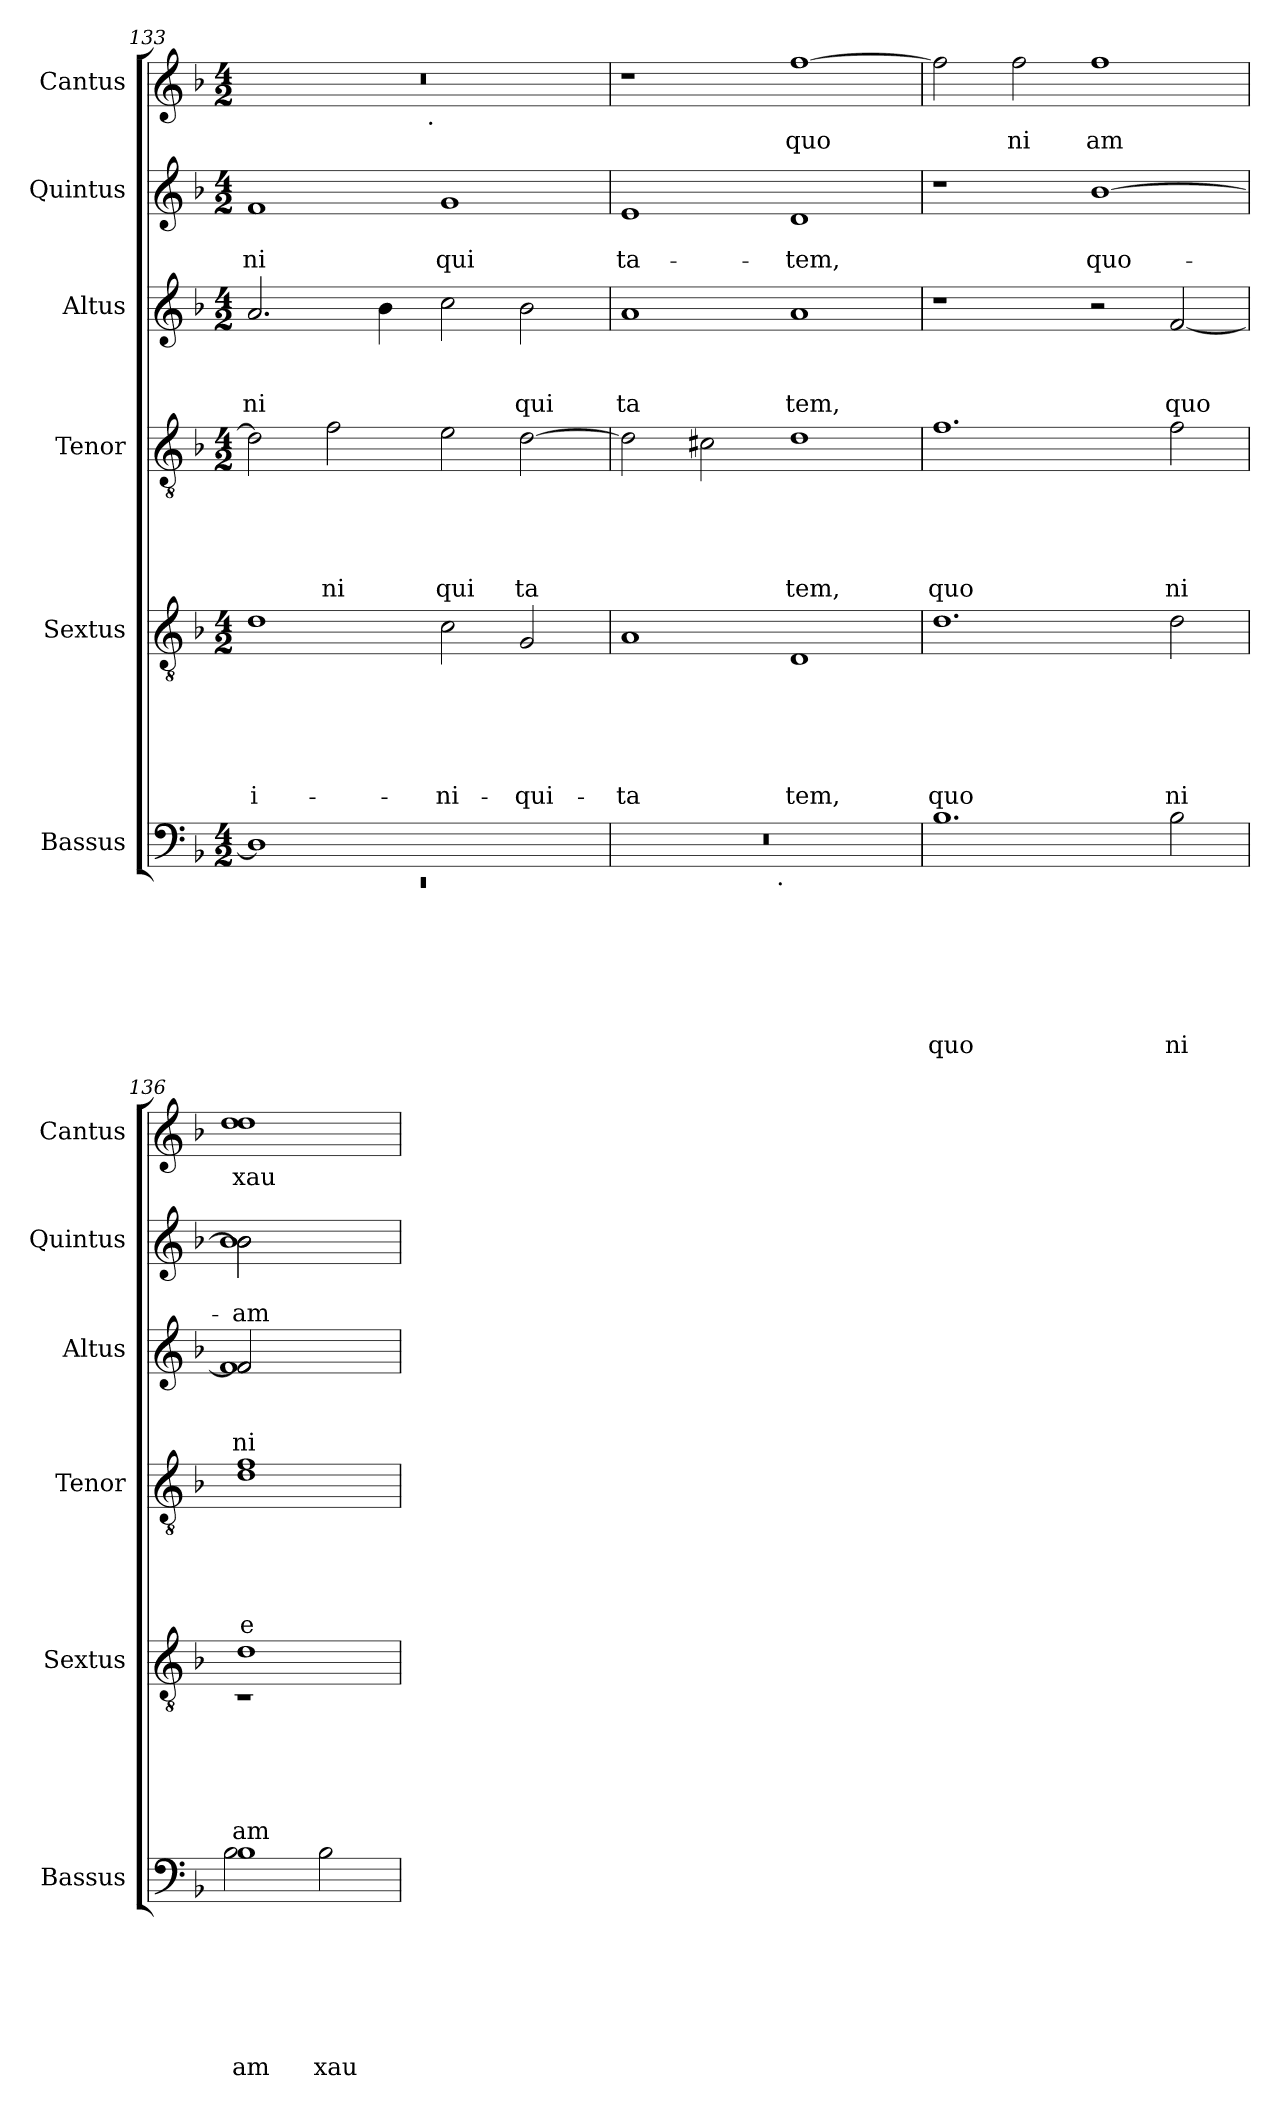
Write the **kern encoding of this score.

**kern	**text	**text	**text	**text	**text	**text	**text	**kern	**text	**text	**text	**text	**text	**text	**kern	**text	**text	**text	**text	**text	**kern	**text	**text	**text	**kern	**text	**text	**kern	**text
*part6	*part6	*part6	*part6	*part6	*part6	*part6	*part6	*part5	*part5	*part5	*part5	*part5	*part5	*part5	*part4	*part4	*part4	*part4	*part4	*part4	*part3	*part3	*part3	*part3	*part2	*part2	*part2	*part1	*part1
*staff6	*staff6	*staff6	*staff6	*staff6	*staff6	*staff6	*staff6	*staff5	*staff5	*staff5	*staff5	*staff5	*staff5	*staff5	*staff4	*staff4	*staff4	*staff4	*staff4	*staff4	*staff3	*staff3	*staff3	*staff3	*staff2	*staff2	*staff2	*staff1	*staff1
*I"Bassus	*	*	*	*	*	*	*	*I"Sextus	*	*	*	*	*	*	*I"Tenor	*	*	*	*	*	*I"Altus	*	*	*	*I"Quintus	*	*	*I"Cantus	*
*I'Bassus	*	*	*	*	*	*	*	*I'Sextus	*	*	*	*	*	*	*I'Tenor	*	*	*	*	*	*I'Altus	*	*	*	*I'Quintus	*	*	*I'Cantus	*
*clefF4	*	*	*	*	*	*	*	*clefGv2	*	*	*	*	*	*	*clefGv2	*	*	*	*	*	*clefG2	*	*	*	*clefG2	*	*	*clefG2	*
*k[b-]	*	*	*	*	*	*	*	*k[b-]	*	*	*	*	*	*	*k[b-]	*	*	*	*	*	*k[b-]	*	*	*	*k[b-]	*	*	*k[b-]	*
*F:	*	*	*	*	*	*	*	*F:	*	*	*	*	*	*	*F:	*	*	*	*	*	*F:	*	*	*	*F:	*	*	*F:	*
*M4/2	*	*	*	*	*	*	*	*M4/2	*	*	*	*	*	*	*M4/2	*	*	*	*	*	*M4/2	*	*	*	*M4/2	*	*	*M4/2	*
=133	=133	=133	=133	=133	=133	=133	=133	=133	=133	=133	=133	=133	=133	=133	=133	=133	=133	=133	=133	=133	=133	=133	=133	=133	=133	=133	=133	=133	=133
*^	*	*	*	*	*	*	*	*	*	*	*	*	*	*	*	*	*	*	*	*	*	*	*	*	*	*	*	*	*
!	!LO:N:vis=1	!	!	!	!	!	!	!	!	!	!	!	!	!	!LO:LY:b	!	!	!	!	!	!	!	!	!	!LO:LY:b	!	!	!LO:LY:b	!	!
*	*	*	*	*	*	*	*	*	*	*	*	*	*	*	*	*	*	*	*	*	*	*	*	*	*	*	*	*	*^	*
1D]	0rEE	.	.	.	.	.	.	.	1d	.	.	.	.	.	i-	2d\]	.	.	.	.	.	2.a/	.	.	ni	1f	.	ni	0r	2ryy	.
!	!	!	!	!	!	!	!	!	!	!	!	!	!	!	!	!	!	!	!	!	!LO:LY:b	!	!	!	!	!	!	!	!	!	!
.	.	.	.	.	.	.	.	.	.	.	.	.	.	.	.	2f\	.	.	.	.	ni	.	.	.	.	.	.	.	.	4...ryy	.
.	.	.	.	.	.	.	.	.	.	.	.	.	.	.	.	.	.	.	.	.	.	4b-\	.	.	.	.	.	.	.	.	.
!	!	!	!	!	!	!	!	!	!	!	!	!	!	!	!	!	!	!	!	!	!	!	!	!	!	!	!	!	!	!LO:TX:b:t=.	!
.	.	.	.	.	.	.	.	.	.	.	.	.	.	.	.	.	.	.	.	.	.	.	.	.	.	.	.	.	.	1ryy	.
!	!	!	!	!	!	!	!	!	!	!	!	!	!	!	!LO:LY:b	!	!	!	!	!	!LO:LY:b	!	!	!	!	!	!	!LO:LY:b	!	!	!
1ryy	.	.	.	.	.	.	.	.	2c\	.	.	.	.	.	-ni-	2e\	.	.	.	.	qui	2cc\	.	.	.	1g	.	qui	.	.	.
!	!	!	!	!	!	!	!	!	!	!	!	!	!	!	!LO:LY:b	!	!	!	!	!	!LO:LY:b	!	!	!	!LO:LY:b	!	!	!	!	!	!
.	.	.	.	.	.	.	.	.	2G/	.	.	.	.	.	-qui-	[>2d\	.	.	.	.	ta	2b-\	.	.	qui	.	.	.	.	.	.
.	.	.	.	.	.	.	.	.	.	.	.	.	.	.	.	.	.	.	.	.	.	.	.	.	.	.	.	.	.	32ryy	.
!!LO:PB:g=z
=134	=134	=134	=134	=134	=134	=134	=134	=134	=134	=134	=134	=134	=134	=134	=134	=134	=134	=134	=134	=134	=134	=134	=134	=134	=134	=134	=134	=134	=134	=134	=134
!	!	!	!	!	!	!	!	!	!	!	!	!	!	!	!LO:LY:b	!	!	!	!	!	!	!	!	!	!LO:LY:b	!	!	!LO:LY:b	!	!	!
*	*	*	*	*	*	*	*	*	*	*	*	*	*	*	*	*	*	*	*	*	*	*	*	*	*	*	*	*	*v	*v	*
0r	2ryy	.	.	.	.	.	.	.	1A	.	.	.	.	.	-ta	2d\]	.	.	.	.	.	1a	.	.	ta	1e	.	ta-	1r	.
.	4...ryy	.	.	.	.	.	.	.	.	.	.	.	.	.	.	2c#\	.	.	.	.	.	.	.	.	.	.	.	.	.	.
!	!LO:TX:b:t=.	!	!	!	!	!	!	!	!	!	!	!	!	!	!	!	!	!	!	!	!	!	!	!	!	!	!	!	!	!
.	1ryy	.	.	.	.	.	.	.	.	.	.	.	.	.	.	.	.	.	.	.	.	.	.	.	.	.	.	.	.	.
!	!	!	!	!	!	!	!	!	!	!	!	!	!	!	!LO:LY:b	!	!	!	!	!	!LO:LY:b	!	!	!	!LO:LY:b	!	!	!LO:LY:b	!	!LO:LY:b
.	.	.	.	.	.	.	.	.	1D	.	.	.	.	.	tem,	1d	.	.	.	.	tem,	1a	.	.	tem,	1d	.	-tem,	[>1ff	quo
.	32ryy	.	.	.	.	.	.	.	.	.	.	.	.	.	.	.	.	.	.	.	.	.	.	.	.	.	.	.	.	.
=135	=135	=135	=135	=135	=135	=135	=135	=135	=135	=135	=135	=135	=135	=135	=135	=135	=135	=135	=135	=135	=135	=135	=135	=135	=135	=135	=135	=135	=135	=135
!	!	!	!	!	!	!	!	!LO:LY:b	!	!	!	!	!	!	!LO:LY:b	!	!	!	!	!	!LO:LY:b	!	!	!	!	!	!	!	!	!
*v	*v	*	*	*	*	*	*	*	*	*	*	*	*	*	*	*	*	*	*	*	*	*	*	*	*	*	*	*	*	*
1.B-	.	.	.	.	.	.	quo	1.d	.	.	.	.	.	quo	1.f	.	.	.	.	quo	1r	.	.	.	1r	.	.	2ff\]	.
!	!	!	!	!	!	!	!	!	!	!	!	!	!	!	!	!	!	!	!	!	!	!	!	!	!	!	!	!	!LO:LY:b
.	.	.	.	.	.	.	.	.	.	.	.	.	.	.	.	.	.	.	.	.	.	.	.	.	.	.	.	2ff\	ni
!	!	!	!	!	!	!	!	!	!	!	!	!	!	!	!	!	!	!	!	!	!	!	!	!	!	!	!LO:LY:b	!	!LO:LY:b
.	.	.	.	.	.	.	.	.	.	.	.	.	.	.	.	.	.	.	.	.	2r	.	.	.	[>1b-	.	quo-	1ff	am
!	!	!	!	!	!	!	!LO:LY:b	!	!	!	!	!	!	!LO:LY:b	!	!	!	!	!	!LO:LY:b	!	!	!	!LO:LY:b	!	!	!	!	!
2B-\	.	.	.	.	.	.	ni	2d\	.	.	.	.	.	ni	2f\	.	.	.	.	ni	[<2f/	.	.	quo	.	.	.	.	.
=136	=136	=136	=136	=136	=136	=136	=136	=136	=136	=136	=136	=136	=136	=136	=136	=136	=136	=136	=136	=136	=136	=136	=136	=136	=136	=136	=136	=136	=136
!	!	!	!	!	!	!	!LO:LY:b	!	!	!	!	!	!	!	!	!	!	!	!	!	!	!	!	!	!	!	!	!	!
*^	*	*	*	*	*	*	*	*	*	*	*	*	*	*	*	*	*	*	*	*	*	*	*	*	*	*	*	*	*
!	!	!	!	!	!	!	!	!LO:LY:b	!	!	!	!	!	!	!LO:LY:b	!	!	!	!	!	!LO:LY:b	!	!	!	!LO:LY:b	!	!	!	!	!
*	*	*	*	*	*	*	*	*	*^	*	*	*	*	*	*	*	*	*	*	*	*	*^	*	*	*	*	*	*	*	*
*	*	*	*	*	*	*	*	*	*	*	*	*	*	*	*	*	*	*	*	*	*	*	*	*^	*	*	*	*	*	*	*	*
!	!	!	!	!	!	!	!	!	!	!	!	!	!	!	!	!	!	!	!	!	!	!	!	!	!	!	!	!LO:LY:b	!	!	!LO:LY:b	!	!
*	*	*	*	*	*	*	*	*	*	*	*	*	*	*	*	*	*	*	*	*	*	*	*	*	*	*	*	*	*^	*	*	*	*
*	*	*	*	*	*	*	*	*	*	*	*	*	*	*	*	*	*	*	*	*	*	*	*	*	*	*	*	*	*	*^	*	*	*	*
!	!	!	!	!	!	!	!	!	!	!	!	!	!	!	!	!	!	!	!	!	!	!	!	!	!	!	!	!	!	!	!	!	!LO:LY:b	!	!LO:LY:b
1B-	2B-\	.	.	.	.	.	.	am	1d	1rC	.	.	.	.	.	am	1d 1f	.	.	.	.	e	2f/]	1f	2f/	.	.	ni	2b-\]	2b-\	1b-	.	-am	1dd 1dd	xau
!	!	!	!	!	!	!	!	!LO:LY:b	!	!	!	!	!	!	!	!	!	!	!	!	!	!	!	!	!	!	!	!	!	!	!	!	!	!	!
.	2B-\	.	.	.	.	.	.	xau	.	.	.	.	.	.	.	.	.	.	.	.	.	.	2ryy	.	2ryy	.	.	.	2ryy	2ryy	.	.	.	.	.
*v	*v	*	*	*	*	*	*	*	*	*	*	*	*	*	*	*	*	*	*	*	*	*	*v	*v	*v	*	*	*	*v	*v	*v	*	*	*	*
*	*	*	*	*	*	*	*	*v	*v	*	*	*	*	*	*	*	*	*	*	*	*	*	*	*	*	*	*	*	*	*
=	=	=	=	=	=	=	=	=	=	=	=	=	=	=	=	=	=	=	=	=	=	=	=	=	=	=	=	=	=
*-	*-	*-	*-	*-	*-	*-	*-	*-	*-	*-	*-	*-	*-	*-	*-	*-	*-	*-	*-	*-	*-	*-	*-	*-	*-	*-	*-	*-	*-
